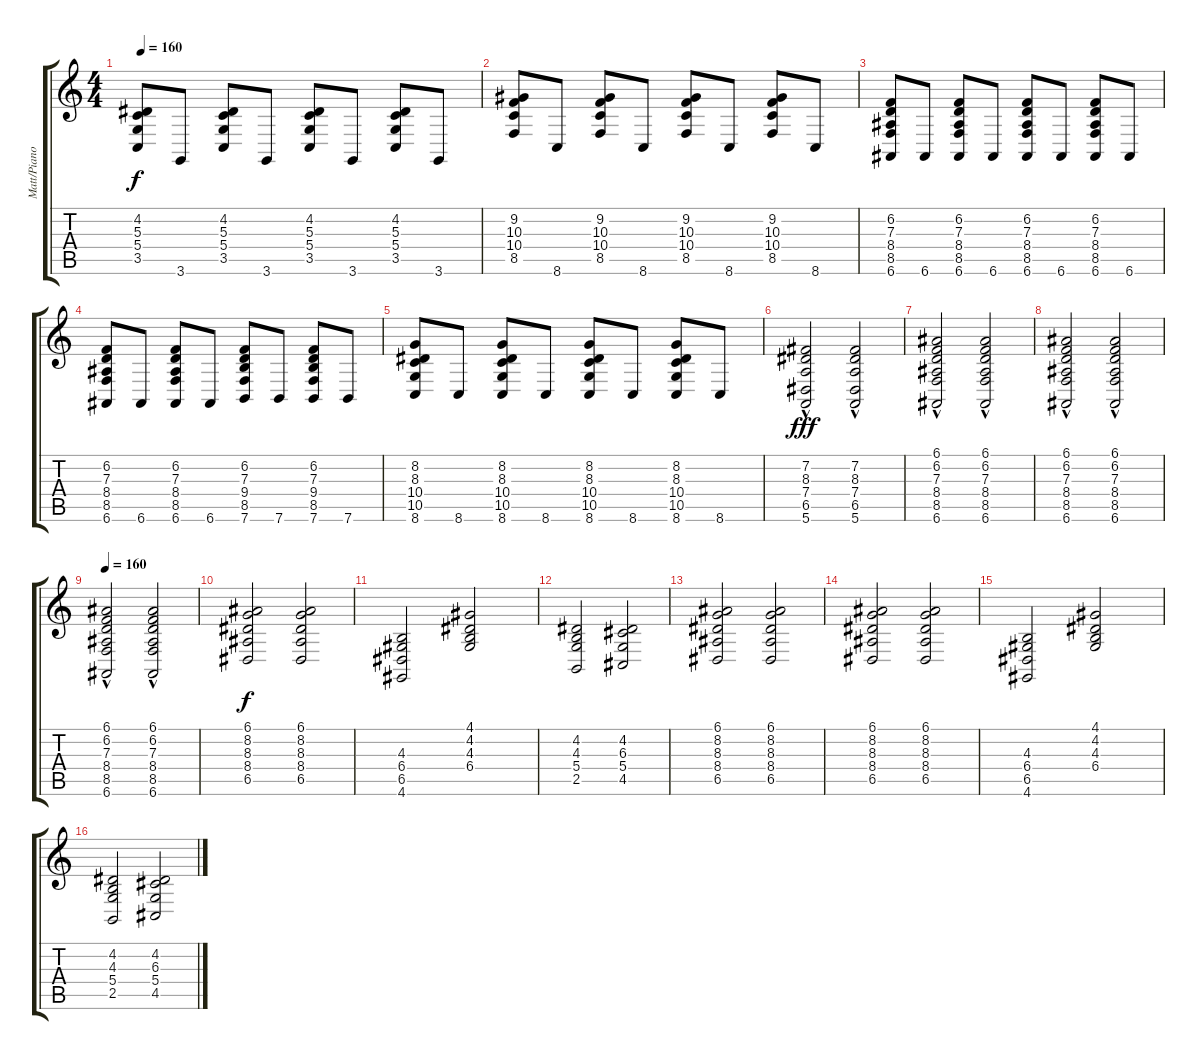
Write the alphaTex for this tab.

\track ("Matt/Piano" "Matt/Piano") {instrument acousticgrandpiano}
\staff {score tabs}
\tuning (E4 B3 G3 D3 A2 E2) {hide}
\ts (4 4)
\tempo 160
\clef g2
\ks c
(4.2 5.3 5.4 3.5).8{dy f} 3.6.8 (4.2 5.3 5.4 3.5).8 3.6.8 (4.2 5.3 5.4 3.5).8 3.6.8 (4.2 5.3 5.4 3.5).8 3.6.8 |
(9.2 10.3 10.4 8.5).8 8.6.8 (9.2 10.3 10.4 8.5).8 8.6.8 (9.2 10.3 10.4 8.5).8 8.6.8 (9.2 10.3 10.4 8.5).8 8.6.8 |
(6.2 7.3 8.4 8.5 6.6).8 6.6.8 (6.2 7.3 8.4 8.5 6.6).8 6.6.8 (6.2 7.3 8.4 8.5 6.6).8 6.6.8 (6.2 7.3 8.4 8.5 6.6).8 6.6.8 |
(6.2 7.3 8.4 8.5 6.6).8 6.6.8 (6.2 7.3 8.4 8.5 6.6).8 6.6.8 (6.2 7.3 9.4 8.5 7.6).8 7.6.8 (6.2 7.3 9.4 8.5 7.6).8 7.6.8 |
(8.2 8.3 10.4 10.5 8.6).8 8.6.8 (8.2 8.3 10.4 10.5 8.6).8 8.6.8 (8.2 8.3 10.4 10.5 8.6).8 8.6.8 (8.2 8.3 10.4 10.5 8.6).8 8.6.8 |
(7.2{hac} 8.3{hac} 7.4{hac} 6.5{hac} 5.6{hac}).2{dy fff} (7.2{hac} 8.3{hac} 7.4{hac} 6.5{hac} 5.6{hac}).2 |
(6.1{hac} 6.2{hac} 7.3{hac} 8.4{hac} 8.5{hac} 6.6{hac}).2 (6.1{hac} 6.2{hac} 7.3{hac} 8.4{hac} 8.5{hac} 6.6{hac}).2 |
(6.1{hac} 6.2{hac} 7.3{hac} 8.4{hac} 8.5{hac} 6.6{hac}).2 (6.1{hac} 6.2{hac} 7.3{hac} 8.4{hac} 8.5{hac} 6.6{hac}).2 |
\tempo 160
(6.1{hac} 6.2{hac} 7.3{hac} 8.4{hac} 8.5{hac} 6.6{hac}).2 (6.1{hac} 6.2{hac} 7.3{hac} 8.4{hac} 8.5{hac} 6.6{hac}).2 |
(6.1 8.2 8.3 8.4 6.5).2{dy f} (6.1 8.2 8.3 8.4 6.5).2 |
(4.3 6.4 6.5 4.6).2 (4.1 4.2 4.3 6.4).2 |
(4.2 4.3 5.4 2.5).2 (4.2 6.3 5.4 4.5).2 |
(6.1 8.2 8.3 8.4 6.5).2 (6.1 8.2 8.3 8.4 6.5).2 |
(6.1 8.2 8.3 8.4 6.5).2 (6.1 8.2 8.3 8.4 6.5).2 |
(4.3 6.4 6.5 4.6).2 (4.1 4.2 4.3 6.4).2 |
(4.2 4.3 5.4 2.5).2 (4.2 6.3 5.4 4.5).2
